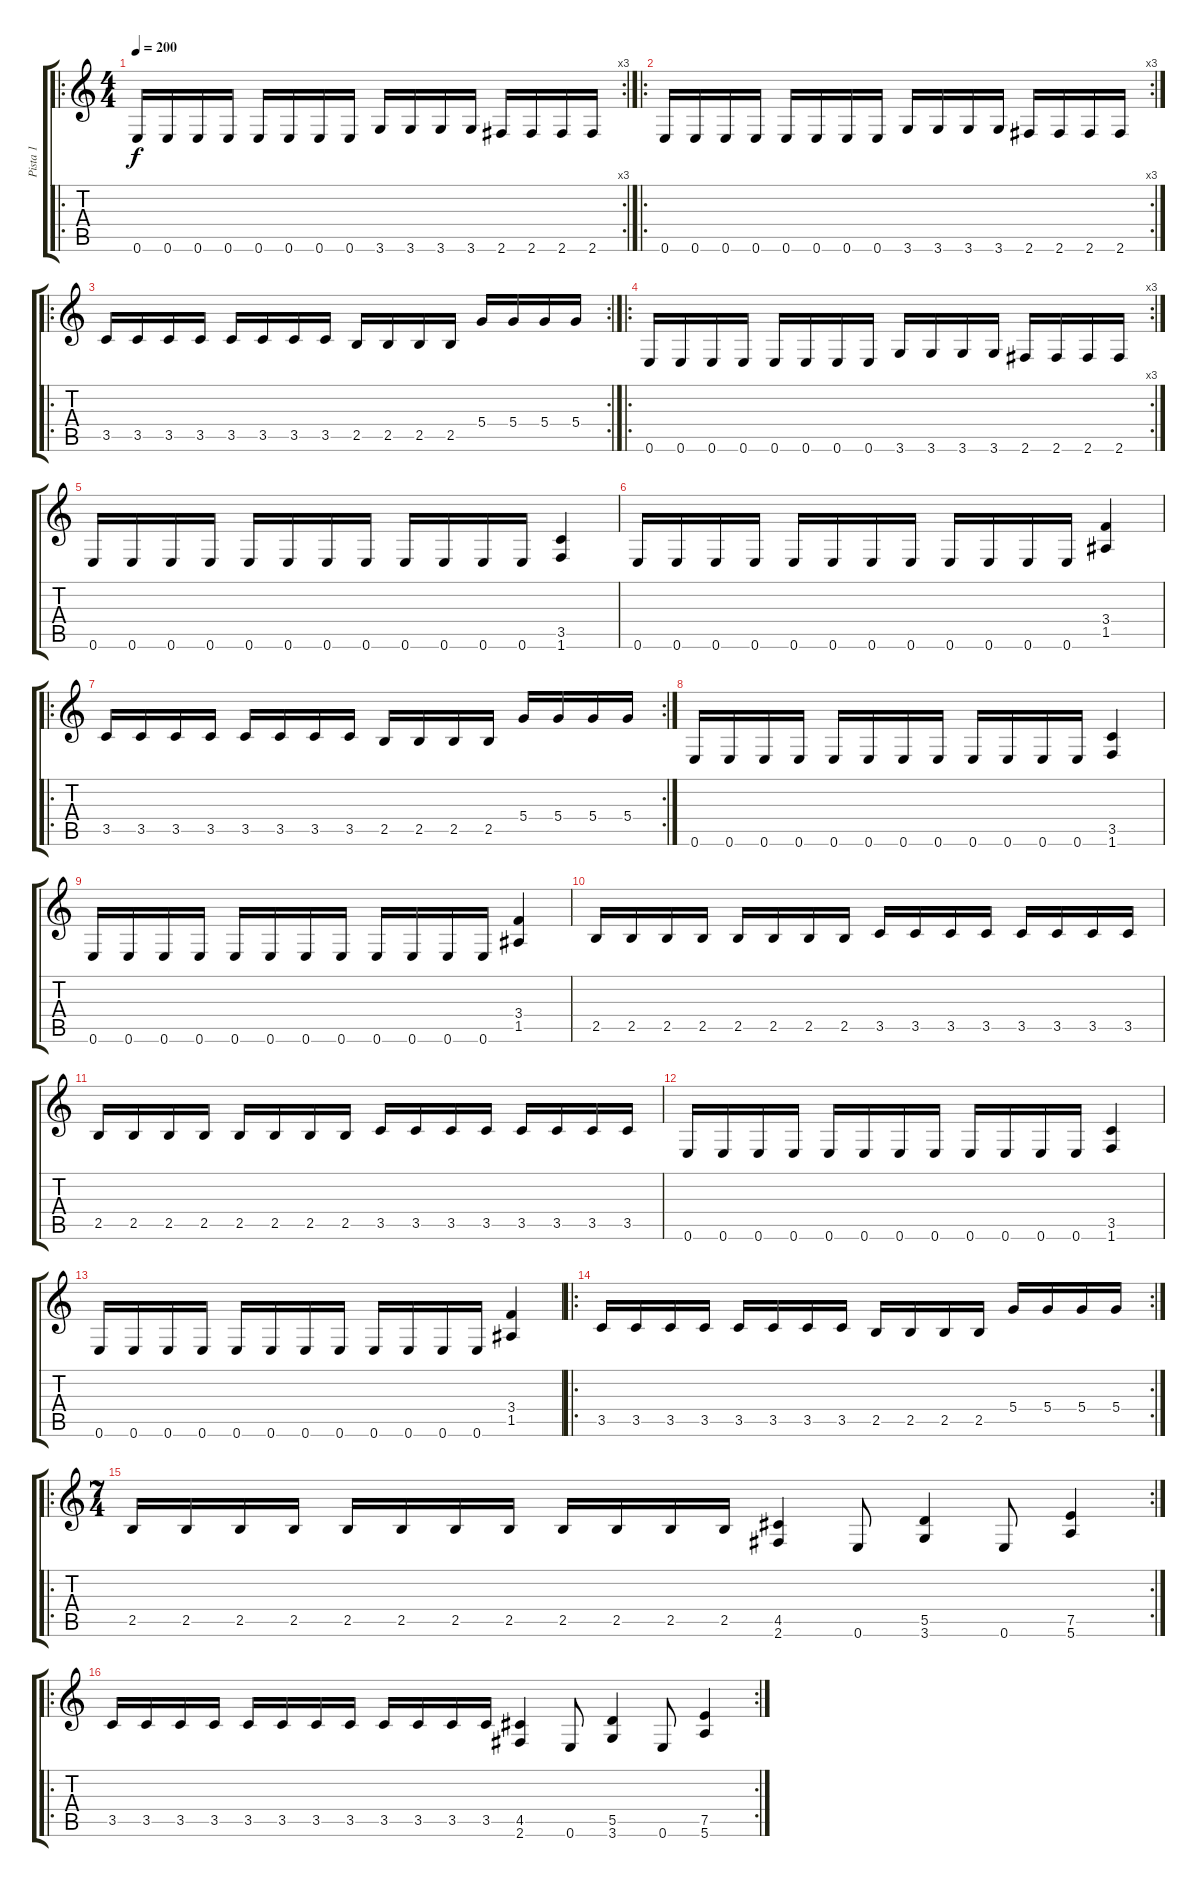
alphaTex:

\track ("Pista 1" "Pista 1") {instrument distortionguitar}
\staff {score tabs}
\tuning (E4 B3 G3 D3 A2 E2) {hide}
\ro
\rc 3
\ts (4 4)
\tempo 200
\clef g2
\ks c
0.6.16{dy f instrument distortionguitar} 0.6.16 0.6.16 0.6.16 0.6.16 0.6.16 0.6.16 0.6.16 3.6.16 3.6.16 3.6.16 3.6.16 2.6.16 2.6.16 2.6.16 2.6.16 |
\ro
\rc 3
0.6.16 0.6.16 0.6.16 0.6.16 0.6.16 0.6.16 0.6.16 0.6.16 3.6.16 3.6.16 3.6.16 3.6.16 2.6.16 2.6.16 2.6.16 2.6.16 |
\ro
\rc 2
3.5.16 3.5.16 3.5.16 3.5.16 3.5.16 3.5.16 3.5.16 3.5.16 2.5.16 2.5.16 2.5.16 2.5.16 5.4.16 5.4.16 5.4.16 5.4.16 |
\ro
\rc 3
0.6.16 0.6.16 0.6.16 0.6.16 0.6.16 0.6.16 0.6.16 0.6.16 3.6.16 3.6.16 3.6.16 3.6.16 2.6.16 2.6.16 2.6.16 2.6.16 |
0.6.16 0.6.16 0.6.16 0.6.16 0.6.16 0.6.16 0.6.16 0.6.16 0.6.16 0.6.16 0.6.16 0.6.16 (3.5 1.6).4 |
0.6.16 0.6.16 0.6.16 0.6.16 0.6.16 0.6.16 0.6.16 0.6.16 0.6.16 0.6.16 0.6.16 0.6.16 (3.4 1.5).4 |
\ro
\rc 2
3.5.16 3.5.16 3.5.16 3.5.16 3.5.16 3.5.16 3.5.16 3.5.16 2.5.16 2.5.16 2.5.16 2.5.16 5.4.16 5.4.16 5.4.16 5.4.16 |
0.6.16 0.6.16 0.6.16 0.6.16 0.6.16 0.6.16 0.6.16 0.6.16 0.6.16 0.6.16 0.6.16 0.6.16 (3.5 1.6).4 |
0.6.16 0.6.16 0.6.16 0.6.16 0.6.16 0.6.16 0.6.16 0.6.16 0.6.16 0.6.16 0.6.16 0.6.16 (3.4 1.5).4 |
2.5.16 2.5.16 2.5.16 2.5.16 2.5.16 2.5.16 2.5.16 2.5.16 3.5.16 3.5.16 3.5.16 3.5.16 3.5.16 3.5.16 3.5.16 3.5.16 |
2.5.16 2.5.16 2.5.16 2.5.16 2.5.16 2.5.16 2.5.16 2.5.16 3.5.16 3.5.16 3.5.16 3.5.16 3.5.16 3.5.16 3.5.16 3.5.16 |
0.6.16 0.6.16 0.6.16 0.6.16 0.6.16 0.6.16 0.6.16 0.6.16 0.6.16 0.6.16 0.6.16 0.6.16 (3.5 1.6).4 |
0.6.16 0.6.16 0.6.16 0.6.16 0.6.16 0.6.16 0.6.16 0.6.16 0.6.16 0.6.16 0.6.16 0.6.16 (3.4 1.5).4 |
\ro
\rc 2
3.5.16 3.5.16 3.5.16 3.5.16 3.5.16 3.5.16 3.5.16 3.5.16 2.5.16 2.5.16 2.5.16 2.5.16 5.4.16 5.4.16 5.4.16 5.4.16 |
\ro
\rc 2
\ts (7 4)
2.5.16 2.5.16 2.5.16 2.5.16 2.5.16 2.5.16 2.5.16 2.5.16 2.5.16 2.5.16 2.5.16 2.5.16 (4.5 2.6).4 0.6.8 (5.5 3.6).4 0.6.8 (7.5 5.6).4 |
\ro
\rc 2
3.5.16 3.5.16 3.5.16 3.5.16 3.5.16 3.5.16 3.5.16 3.5.16 3.5.16 3.5.16 3.5.16 3.5.16 (4.5 2.6).4 0.6.8 (5.5 3.6).4 0.6.8 (7.5 5.6).4
